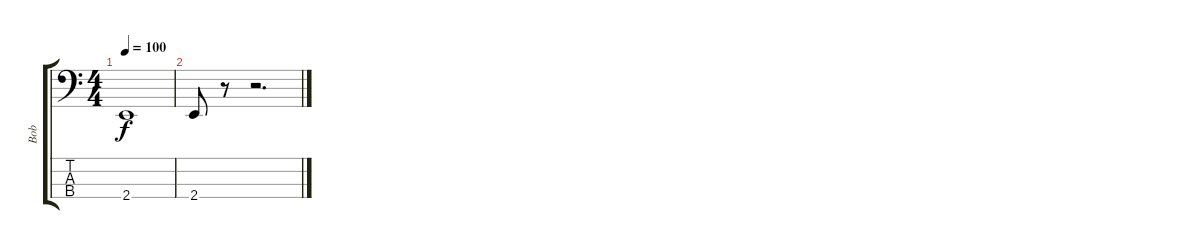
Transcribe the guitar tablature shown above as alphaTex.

\track ("Bob" "Bob") {instrument electricbassfinger}
\staff {score tabs}
\tuning (F2 C2 G1 D1) {hide}
\ts (4 4)
\tempo 100
\clef f4
\ks c
2.4{t}.1{dy f} |
2.4.8 r.8 r.2{d}
